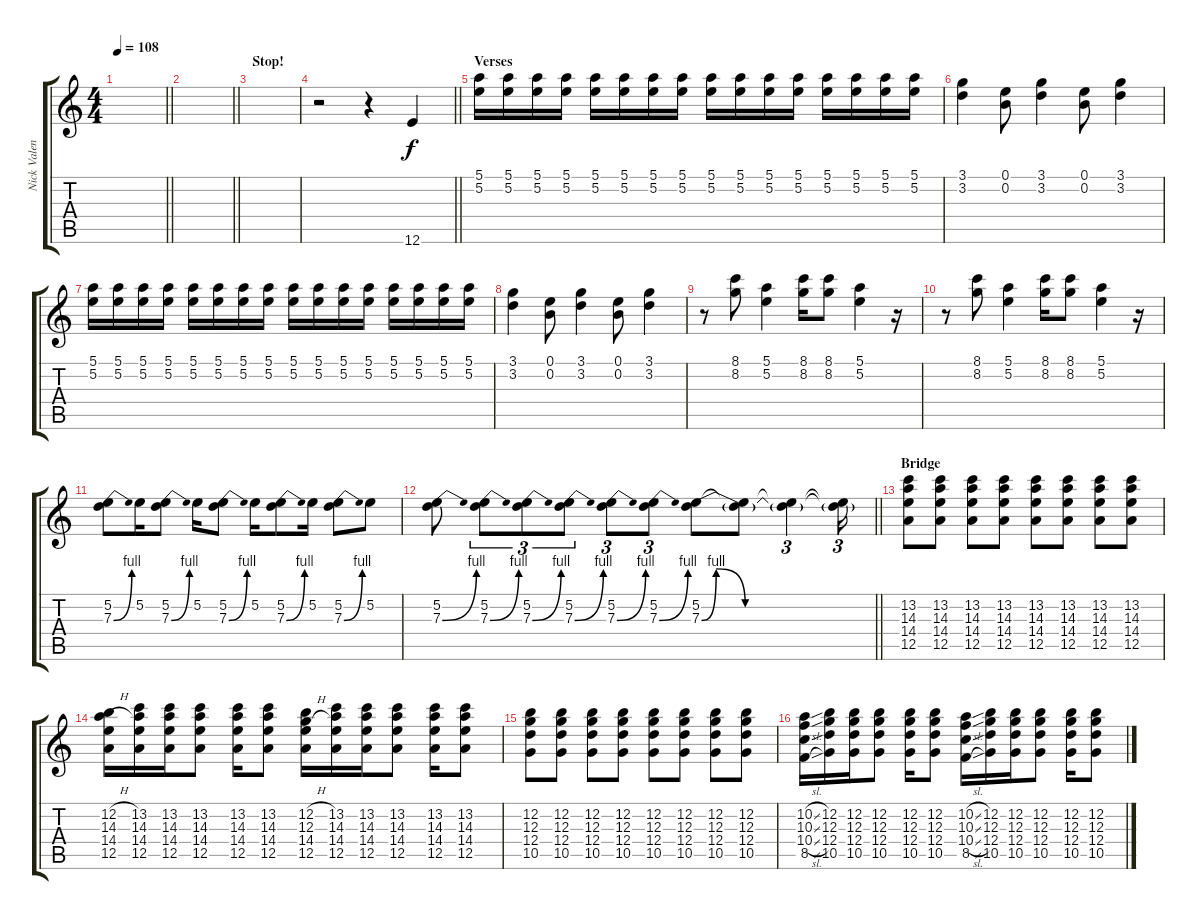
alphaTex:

\track ("Nick Valensi - Lead Guitar" "Nick Valen") {instrument distortionguitar}
\staff {score tabs}
\tuning (E4 B3 G3 D3 A2 E2) {hide}
\ts (4 4)
\tempo 108
\clef g2
\barLineRight lightlight
\ks c
|
\barLineRight lightlight
|
\section ("" "Stop!")
|
\barLineRight lightlight
r.2 r.4 12.6.4 |
\section ("" "Verses")
(5.1 5.2).16 (5.1 5.2).16 (5.1 5.2).16 (5.1 5.2).16 (5.1 5.2).16 (5.1 5.2).16 (5.1 5.2).16 (5.1 5.2).16 (5.1 5.2).16 (5.1 5.2).16 (5.1 5.2).16 (5.1 5.2).16 (5.1 5.2).16 (5.1 5.2).16 (5.1 5.2).16 (5.1 5.2).16 |
(3.1 3.2).4 (0.1 0.2).8 (3.1 3.2).4 (0.1 0.2).8 (3.1 3.2).4 |
(5.1 5.2).16 (5.1 5.2).16 (5.1 5.2).16 (5.1 5.2).16 (5.1 5.2).16 (5.1 5.2).16 (5.1 5.2).16 (5.1 5.2).16 (5.1 5.2).16 (5.1 5.2).16 (5.1 5.2).16 (5.1 5.2).16 (5.1 5.2).16 (5.1 5.2).16 (5.1 5.2).16 (5.1 5.2).16 |
(3.1 3.2).4 (0.1 0.2).8 (3.1 3.2).4 (0.1 0.2).8 (3.1 3.2).4 |
r.8 (8.1 8.2).8 (5.1 5.2).4 (8.1 8.2).16 (8.1 8.2).8 (5.1 5.2).4 r.16 |
r.8 (8.1 8.2).8 (5.1 5.2).4 (8.1 8.2).16 (8.1 8.2).8 (5.1 5.2).4 r.16 |
(5.2 7.3{be (bend 0 0 60 4)}).8 5.2.16 (5.2 7.3{be (bend 0 0 60 4)}).8 5.2.16 (5.2 7.3{be (bend 0 0 60 4)}).8 5.2.16 (5.2 7.3{be (bend 0 0 60 4)}).8 5.2.16 (5.2 7.3{be (bend 0 0 60 4)}).8 5.2.8 |
\barLineRight lightlight
(5.2 7.3{be (bend 0 0 60 4)}).8 (5.2 7.3{be (bend 0 0 60 4)}).8{tu (3 2)} (5.2 7.3{be (bend 0 0 60 4)}).8{tu (3 2)} (5.2 7.3{be (bend 0 0 60 4)}).8{tu (3 2)} (5.2 7.3{be (bend 0 0 60 4)}).8{tu (3 2)} (5.2 7.3{be (bend 0 0 60 4)}).8{tu (3 2)} (5.2 7.3{be (custom 0 0 5 4 15 0 30 0 45 0 60 0)}).8 (5.2{t} 7.3{t}).8 (5.2{t} 7.3{t}).4{tu (3 2)} (5.2{t} 7.3{t}).16{tu (3 2)} |
\section ("" "Bridge")
(13.2 14.3 14.4 12.5).8{volume 11} (13.2 14.3 14.4 12.5).8 (13.2 14.3 14.4 12.5).8 (13.2 14.3 14.4 12.5).8 (13.2 14.3 14.4 12.5).8 (13.2 14.3 14.4 12.5).8 (13.2 14.3 14.4 12.5).8 (13.2 14.3 14.4 12.5).8 |
(12.2{h} 14.3{h} 14.4 12.5).16 (13.2 14.3 14.4 12.5).16 (13.2 14.3 14.4 12.5).16 (13.2 14.3 14.4 12.5).8 (13.2 14.3 14.4 12.5).16 (13.2 14.3 14.4 12.5).8 (12.2{h} 12.3{h} 14.4 12.5).16 (13.2 14.3 14.4 12.5).16 (13.2 14.3 14.4 12.5).16 (13.2 14.3 14.4 12.5).8 (13.2 14.3 14.4 12.5).16 (13.2 14.3 14.4 12.5).8 |
(12.2 12.3 12.4 10.5).8 (12.2 12.3 12.4 10.5).8 (12.2 12.3 12.4 10.5).8 (12.2 12.3 12.4 10.5).8 (12.2 12.3 12.4 10.5).8 (12.2 12.3 12.4 10.5).8 (12.2 12.3 12.4 10.5).8 (12.2 12.3 12.4 10.5).8 |
(10.2{sl} 10.3{sl} 10.4{sl} 8.5{sl}).16 (12.2 12.3 12.4 10.5).16 (12.2 12.3 12.4 10.5).16 (12.2 12.3 12.4 10.5).8 (12.2 12.3 12.4 10.5).16 (12.2 12.3 12.4 10.5).8 (10.2{sl} 10.3{sl} 10.4{sl} 8.5{sl}).16 (12.2 12.3 12.4 10.5).16 (12.2 12.3 12.4 10.5).16 (12.2 12.3 12.4 10.5).8 (12.2 12.3 12.4 10.5).16 (12.2 12.3 12.4 10.5).8
